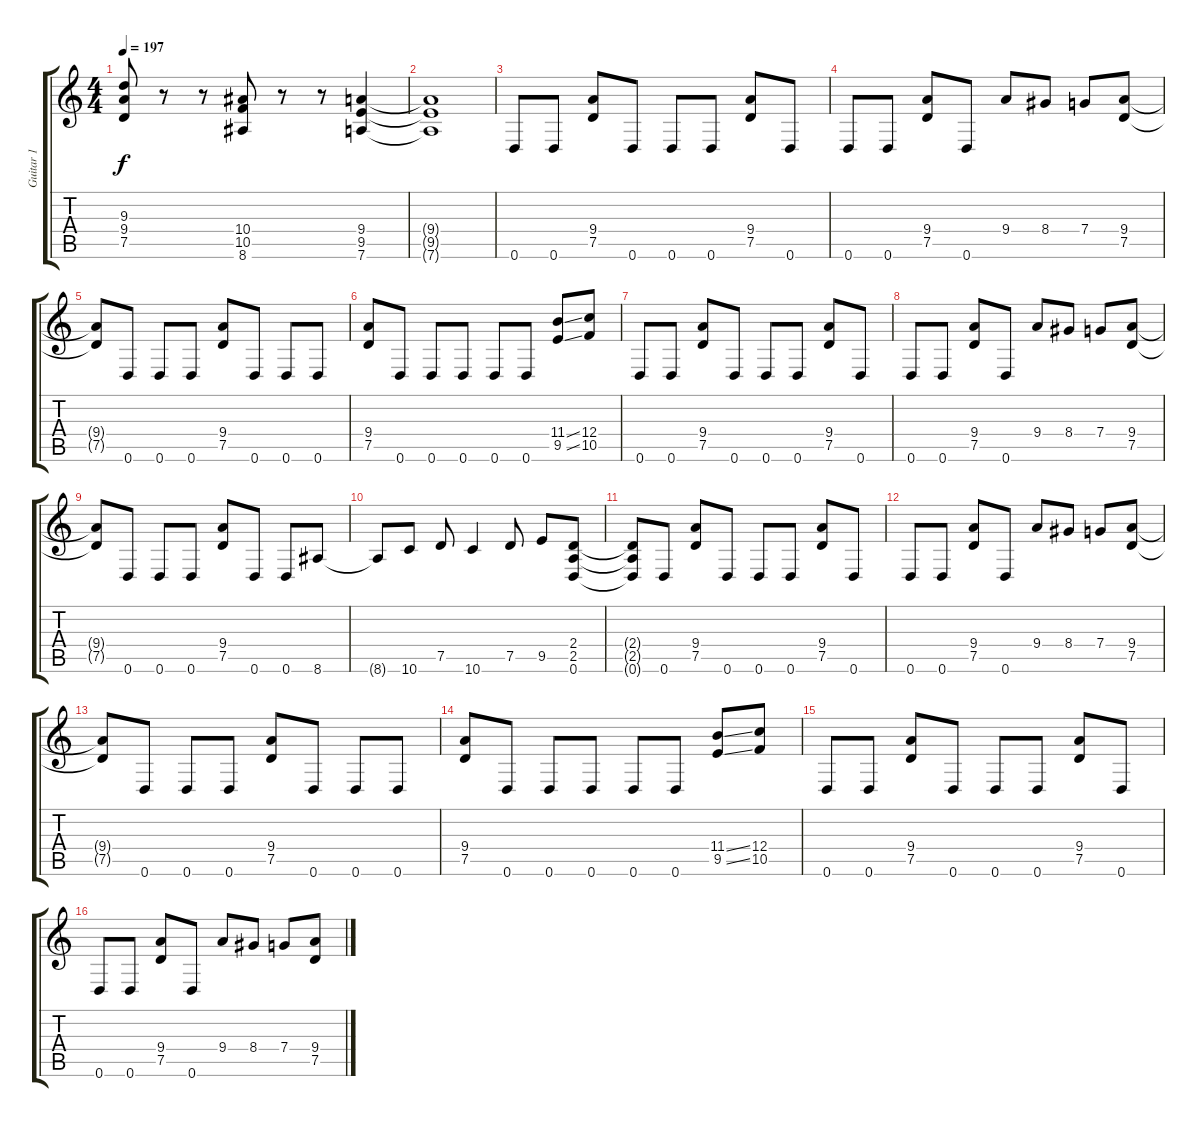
\track ("Guitar 1" "Guitar 1") {instrument distortionguitar}
\staff {score tabs}
\tuning (D4 A3 F3 C3 G2 D2) {hide}
\ts (4 4)
\tempo 197
\clef g2
\ks c
(9.3 9.4 7.5).8{dy f} r.8 r.8 (10.4 10.5 8.6).8 r.8 r.8 (9.4 9.5 7.6).4 |
(9.4{t} 9.5{t} 7.6{t}).1 |
0.6.8 0.6.8 (9.4 7.5).8 0.6.8 0.6.8 0.6.8 (9.4 7.5).8 0.6.8 |
0.6.8 0.6.8 (9.4 7.5).8 0.6.8 9.4.8 8.4.8 7.4.8 (9.4 7.5).8 |
(9.4{t} 7.5{t}).8 0.6.8 0.6.8 0.6.8 (9.4 7.5).8 0.6.8 0.6.8 0.6.8 |
(9.4 7.5).8 0.6.8 0.6.8 0.6.8 0.6.8 0.6.8 (11.4{ss} 9.5{ss}).8 (12.4 10.5).8 |
0.6.8 0.6.8 (9.4 7.5).8 0.6.8 0.6.8 0.6.8 (9.4 7.5).8 0.6.8 |
0.6.8 0.6.8 (9.4 7.5).8 0.6.8 9.4.8 8.4.8 7.4.8 (9.4 7.5).8 |
(9.4{t} 7.5{t}).8 0.6.8 0.6.8 0.6.8 (9.4 7.5).8 0.6.8 0.6.8 8.6.8 |
8.6{t}.8 10.6.8 7.5.8 10.6.4 7.5.8 9.5.8 (2.4 2.5 0.6).8 |
(2.4{t} 2.5{t} 0.6{t}).8 0.6.8 (9.4 7.5).8 0.6.8 0.6.8 0.6.8 (9.4 7.5).8 0.6.8 |
0.6.8 0.6.8 (9.4 7.5).8 0.6.8 9.4.8 8.4.8 7.4.8 (9.4 7.5).8 |
(9.4{t} 7.5{t}).8 0.6.8 0.6.8 0.6.8 (9.4 7.5).8 0.6.8 0.6.8 0.6.8 |
(9.4 7.5).8 0.6.8 0.6.8 0.6.8 0.6.8 0.6.8 (11.4{ss} 9.5{ss}).8 (12.4 10.5).8 |
0.6.8 0.6.8 (9.4 7.5).8 0.6.8 0.6.8 0.6.8 (9.4 7.5).8 0.6.8 |
0.6.8 0.6.8 (9.4 7.5).8 0.6.8 9.4.8 8.4.8 7.4.8 (9.4 7.5).8
